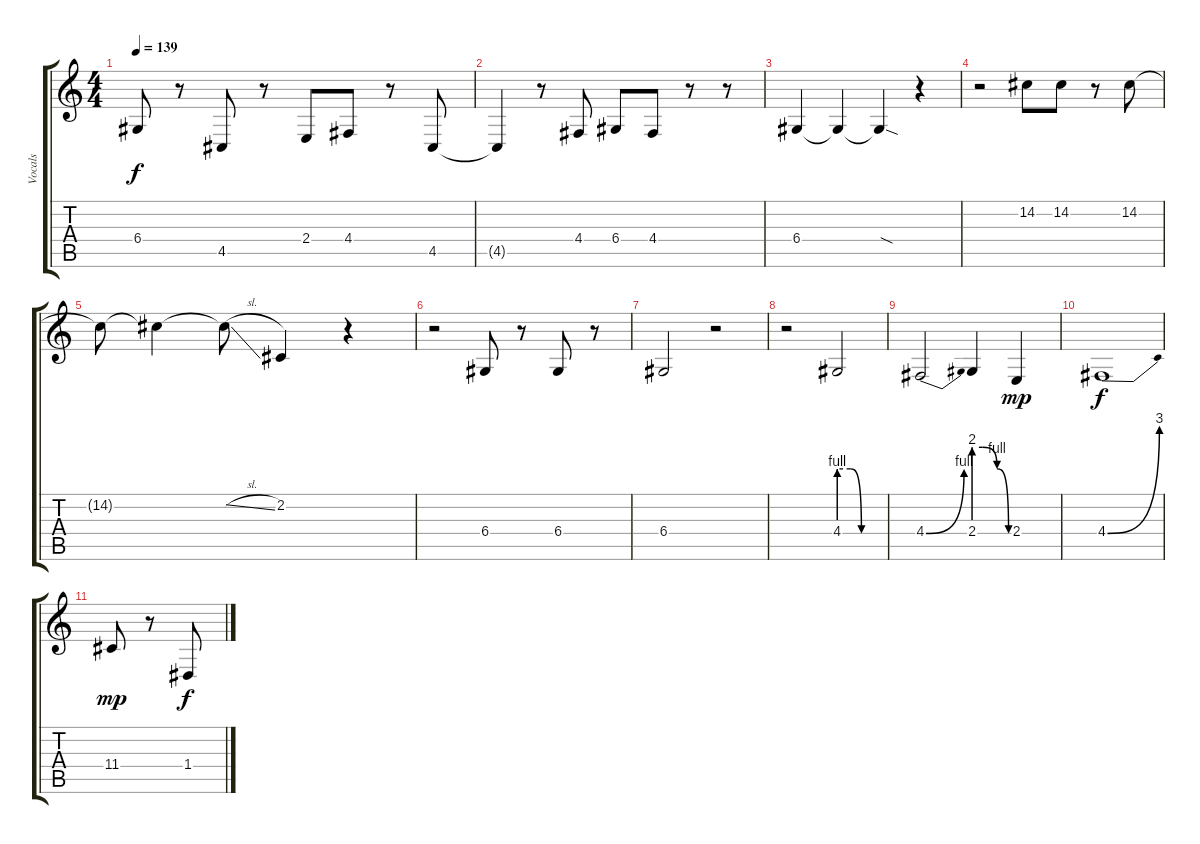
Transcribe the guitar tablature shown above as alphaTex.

\track ("Vocals" "Vocals") {instrument synthbrass1}
\staff {score tabs}
\tuning (E4 B3 G3 D3 A2 E2) {hide}
\ts (4 4)
\tempo 139
\clef g2
\ks c
6.4{t}.8{dy f} r.8 4.5.8 r.8 2.4.8 4.4.8 r.8 4.5.8 |
4.5{t}.4 r.8 4.4.8 6.4.8 4.4.8 r.8 r.8 |
6.4.4 6.4{t}.4 6.4{sod t}.4 r.4 |
r.2 14.2.8 14.2.8 r.8 14.2.8 |
14.2{t}.8 14.2{t}.4 14.2{sl t}.8 2.2.4 r.4 |
r.2 6.4.8 r.8 6.4.8 r.8 |
6.4.2 r.2 |
r.2 4.4{be (custom 0 4 15 4 30 0 60 0)}.2 |
4.4{be (bend 0 0 60 4)}.2 2.4{be (custom 0 8 15 8 40 4 60 0)}.4 2.4.4{dy mp} |
4.4{be (bend 0 0 60 12)}.1{dy f} |
11.4.8{dy mp} r.8 1.4.8{dy f}
